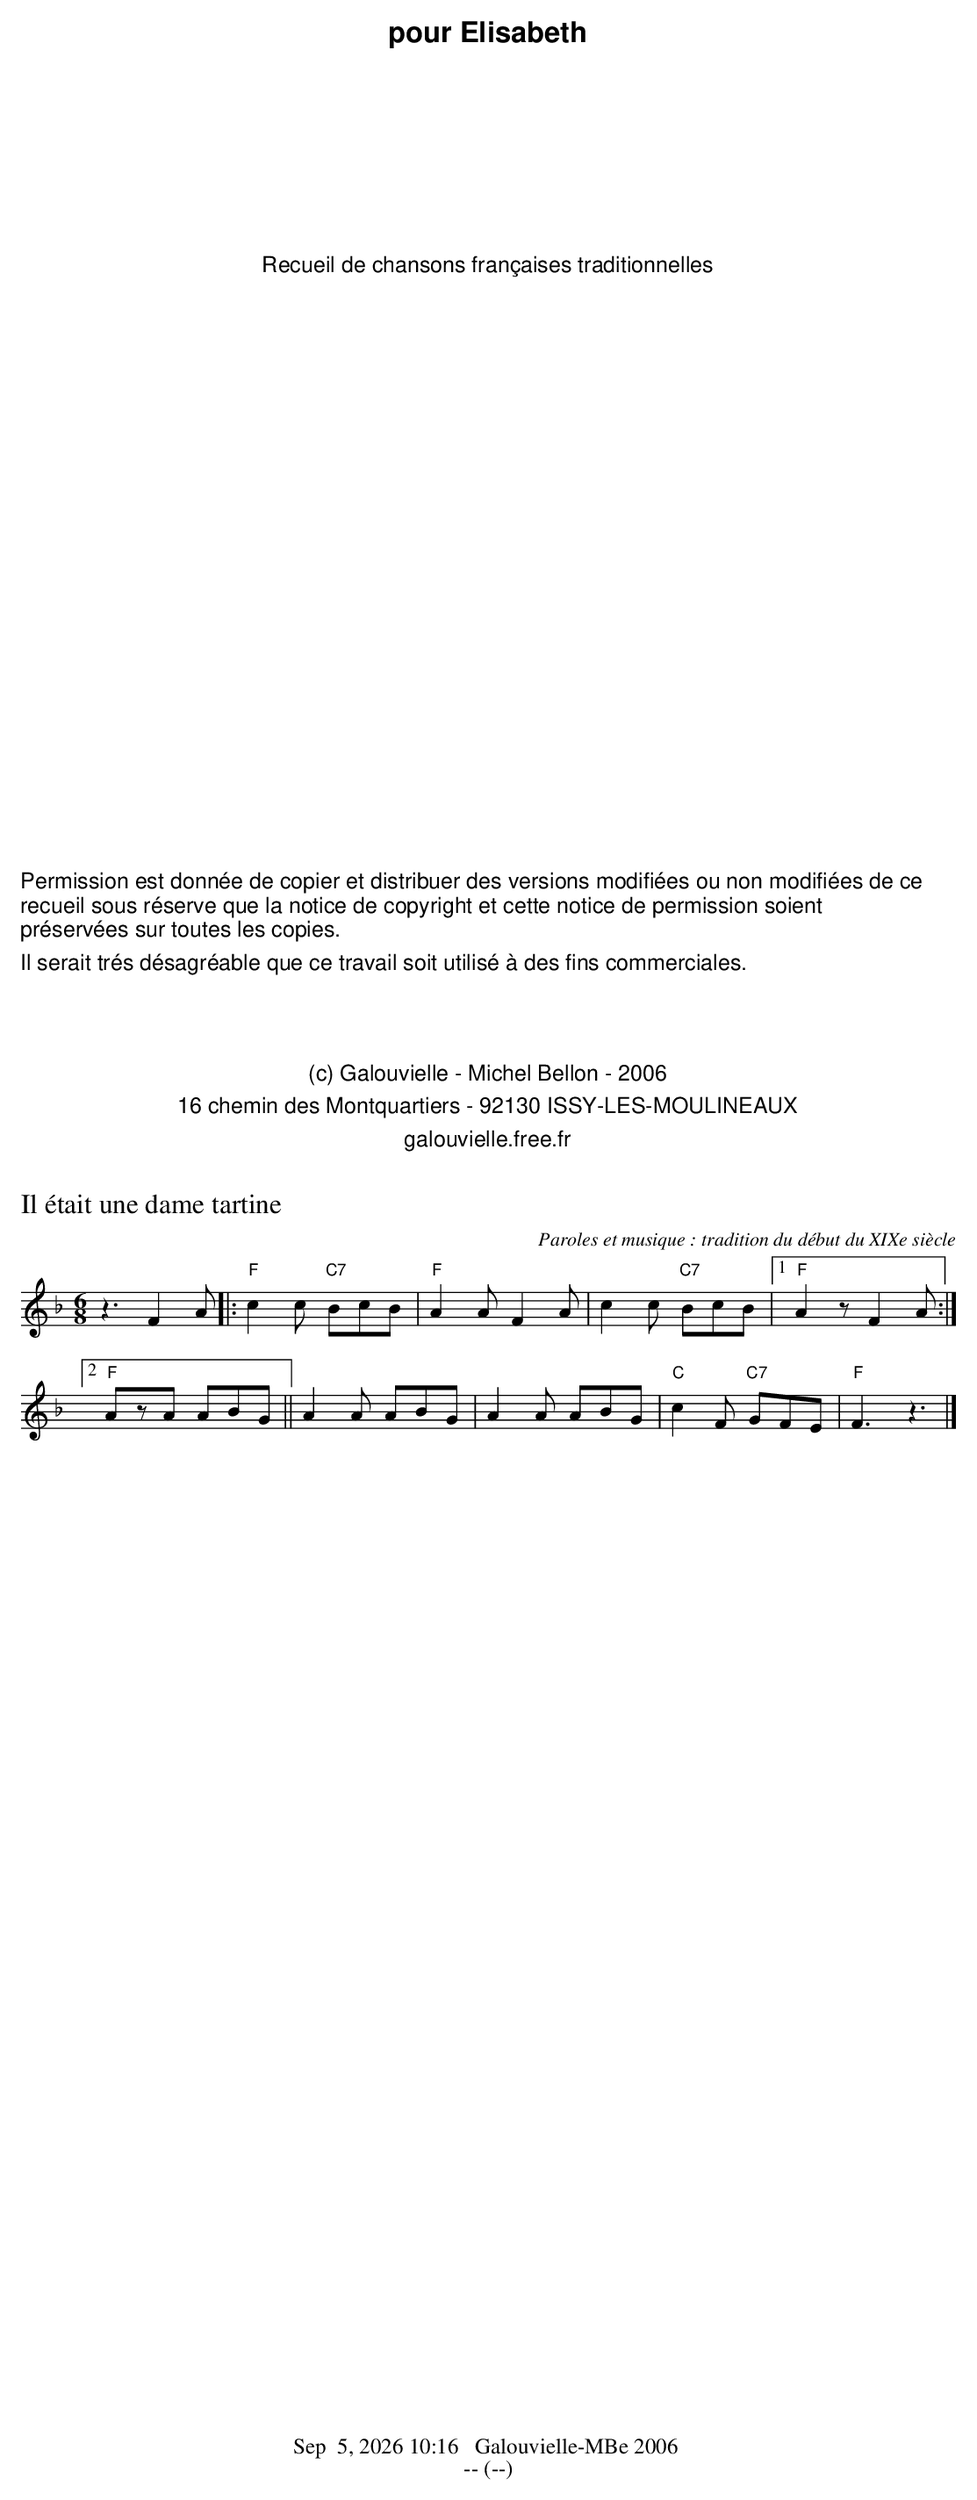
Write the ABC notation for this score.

X:1
T:Il était une dame tartine
C:Paroles et musique : tradition du début du XIXe siècle
M:6/8
L:1/8
K:F
z3 F2A |: "F"c2c "C7"BcB | "F"A2A F2A | c2c "C7"BcB |1 "F"A2z F2A :|2
"F" AzA ABG || A2A ABG | A2A ABG | "C"c2F "C7"GFE | "F"F3 z3 |]
